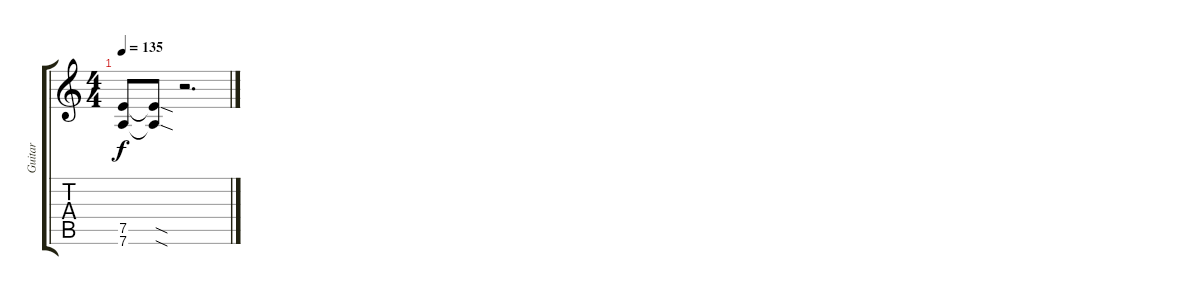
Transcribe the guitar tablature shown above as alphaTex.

\track ("Guitar" "Guitar") {instrument overdrivenguitar}
\staff {score tabs}
\tuning (E4 B3 G3 D3 A2 D2) {hide}
\ts (4 4)
\tempo 135
\clef g2
\ks c
(7.5{t} 7.6{t}).8{dy f} (7.5{sod t} 7.6{sod t}).8 r.2{d}
